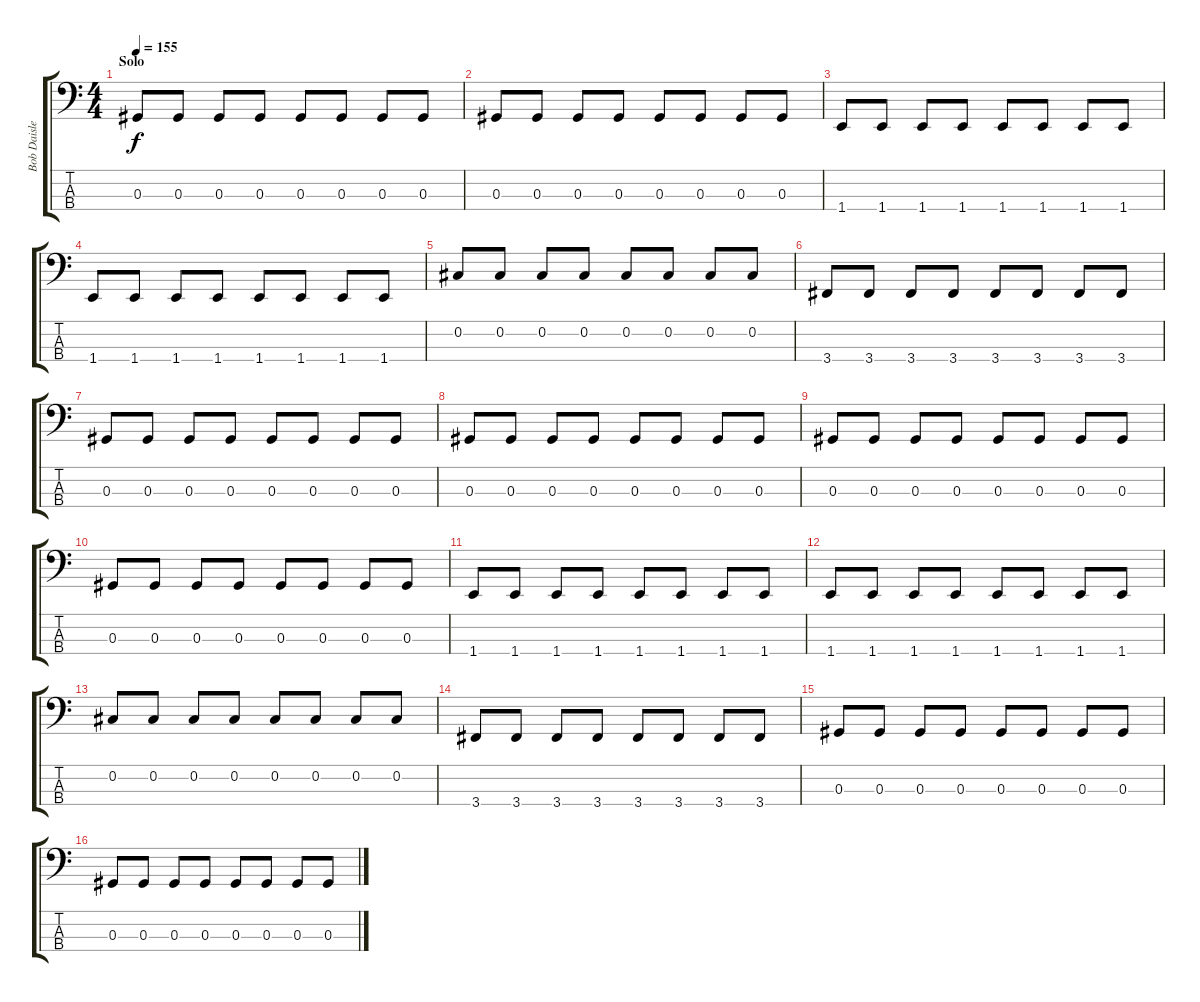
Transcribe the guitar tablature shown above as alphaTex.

\track ("Bob Daisley" "Bob Daisle") {instrument electricbassfinger}
\staff {score tabs}
\tuning (Gb2 Db2 Ab1 Eb1) {hide}
\ts (4 4)
\section ("" "Solo")
\tempo 155
\clef f4
\ks c
0.3.8{dy f} 0.3.8 0.3.8 0.3.8 0.3.8 0.3.8 0.3.8 0.3.8 |
0.3.8 0.3.8 0.3.8 0.3.8 0.3.8 0.3.8 0.3.8 0.3.8 |
1.4.8 1.4.8 1.4.8 1.4.8 1.4.8 1.4.8 1.4.8 1.4.8 |
1.4.8 1.4.8 1.4.8 1.4.8 1.4.8 1.4.8 1.4.8 1.4.8 |
0.2.8 0.2.8 0.2.8 0.2.8 0.2.8 0.2.8 0.2.8 0.2.8 |
3.4.8 3.4.8 3.4.8 3.4.8 3.4.8 3.4.8 3.4.8 3.4.8 |
0.3.8 0.3.8 0.3.8 0.3.8 0.3.8 0.3.8 0.3.8 0.3.8 |
0.3.8 0.3.8 0.3.8 0.3.8 0.3.8 0.3.8 0.3.8 0.3.8 |
0.3.8 0.3.8 0.3.8 0.3.8 0.3.8 0.3.8 0.3.8 0.3.8 |
0.3.8 0.3.8 0.3.8 0.3.8 0.3.8 0.3.8 0.3.8 0.3.8 |
1.4.8 1.4.8 1.4.8 1.4.8 1.4.8 1.4.8 1.4.8 1.4.8 |
1.4.8 1.4.8 1.4.8 1.4.8 1.4.8 1.4.8 1.4.8 1.4.8 |
0.2.8 0.2.8 0.2.8 0.2.8 0.2.8 0.2.8 0.2.8 0.2.8 |
3.4.8 3.4.8 3.4.8 3.4.8 3.4.8 3.4.8 3.4.8 3.4.8 |
0.3.8 0.3.8 0.3.8 0.3.8 0.3.8 0.3.8 0.3.8 0.3.8 |
0.3.8 0.3.8 0.3.8 0.3.8 0.3.8 0.3.8 0.3.8 0.3.8
